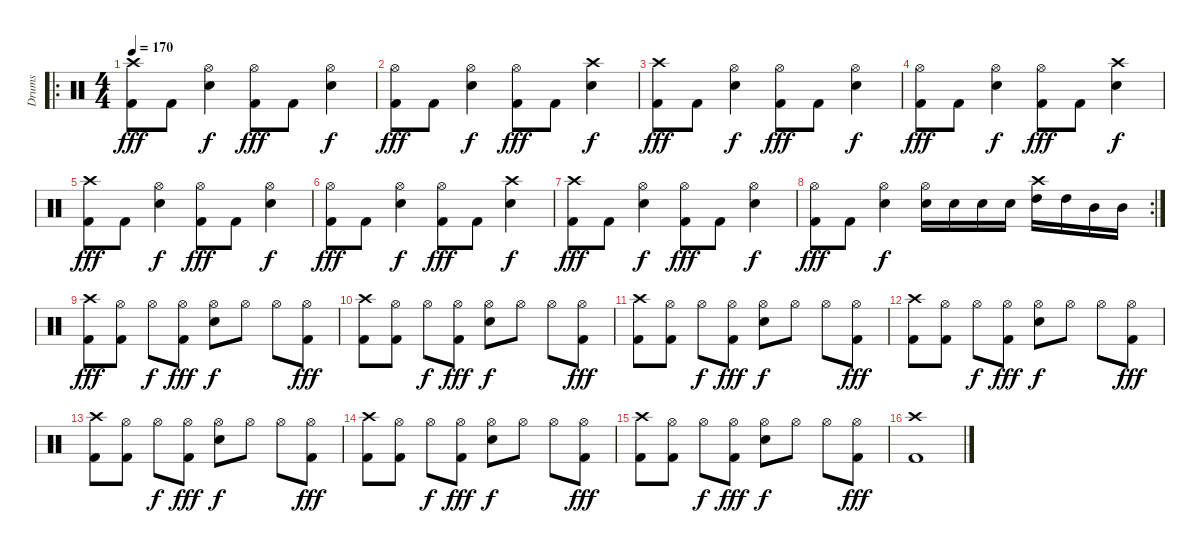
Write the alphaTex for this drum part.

\track ("Drums" "Drums") {instrument percussion}
\staff {score}
\articulation defaults
\ro
\ts (4 4)
\tempo 170
\clef neutral
\ks c
("Crash high (hit)" "Kick (hit) 2").8{dy fff} "Kick (hit) 2".8 ("Hi-Hat (open)" "Electric Snare (hit)").4{dy f} ("Hi-Hat (open)" "Kick (hit) 2").8{dy fff} "Kick (hit) 2".8 ("Hi-Hat (open)" "Electric Snare (hit)").4{dy f} |
("Hi-Hat (open)" "Kick (hit) 2").8{dy fff} "Kick (hit) 2".8 ("Hi-Hat (open)" "Electric Snare (hit)").4{dy f} ("Hi-Hat (open)" "Kick (hit) 2").8{dy fff} "Kick (hit) 2".8 ("Crash high (hit)" "Electric Snare (hit)").4{dy f} |
("Crash high (hit)" "Kick (hit) 2").8{dy fff} "Kick (hit) 2".8 ("Hi-Hat (open)" "Electric Snare (hit)").4{dy f} ("Hi-Hat (open)" "Kick (hit) 2").8{dy fff} "Kick (hit) 2".8 ("Hi-Hat (open)" "Electric Snare (hit)").4{dy f} |
("Hi-Hat (open)" "Kick (hit) 2").8{dy fff} "Kick (hit) 2".8 ("Hi-Hat (open)" "Electric Snare (hit)").4{dy f} ("Hi-Hat (open)" "Kick (hit) 2").8{dy fff} "Kick (hit) 2".8 ("Crash high (hit)" "Electric Snare (hit)").4{dy f} |
("Crash high (hit)" "Kick (hit) 2").8{dy fff} "Kick (hit) 2".8 ("Hi-Hat (open)" "Electric Snare (hit)").4{dy f} ("Hi-Hat (open)" "Kick (hit) 2").8{dy fff} "Kick (hit) 2".8 ("Hi-Hat (open)" "Electric Snare (hit)").4{dy f} |
("Hi-Hat (open)" "Kick (hit) 2").8{dy fff} "Kick (hit) 2".8 ("Hi-Hat (open)" "Electric Snare (hit)").4{dy f} ("Hi-Hat (open)" "Kick (hit) 2").8{dy fff} "Kick (hit) 2".8 ("Crash high (hit)" "Electric Snare (hit)").4{dy f} |
("Crash high (hit)" "Kick (hit) 2").8{dy fff} "Kick (hit) 2".8 ("Hi-Hat (open)" "Electric Snare (hit)").4{dy f} ("Hi-Hat (open)" "Kick (hit) 2").8{dy fff} "Kick (hit) 2".8 ("Hi-Hat (open)" "Electric Snare (hit)").4{dy f} |
\rc 2
("Hi-Hat (open)" "Kick (hit) 2").8{dy fff} "Kick (hit) 2".8 ("Hi-Hat (open)" "Electric Snare (hit)").4{dy f} ("Hi-Hat (open)" "Electric Snare (hit)").16 "Electric Snare (hit)".16 "Electric Snare (hit)".16 "Electric Snare (hit)".16 ("Crash high (hit)" "High Tom (hit)").16 "High Tom (hit)".16 "Mid Tom (hit)".16 "Mid Tom (hit)".16 |
("Crash high (hit)" "Kick (hit) 2").8{dy fff} ("Hi-Hat (open)" "Kick (hit) 2").8 "Hi-Hat (open)".8{dy f} ("Hi-Hat (open)" "Kick (hit) 2").8{dy fff} ("Hi-Hat (open)" "Electric Snare (hit)").8{dy f} "Hi-Hat (open)".8 "Hi-Hat (open)".8 ("Hi-Hat (open)" "Kick (hit) 2").8{dy fff} |
("Crash high (hit)" "Kick (hit) 2").8 ("Hi-Hat (open)" "Kick (hit) 2").8 "Hi-Hat (open)".8{dy f} ("Hi-Hat (open)" "Kick (hit) 2").8{dy fff} ("Hi-Hat (open)" "Electric Snare (hit)").8{dy f} "Hi-Hat (open)".8 "Hi-Hat (open)".8 ("Hi-Hat (open)" "Kick (hit) 2").8{dy fff} |
("Crash high (hit)" "Kick (hit) 2").8 ("Hi-Hat (open)" "Kick (hit) 2").8 "Hi-Hat (open)".8{dy f} ("Hi-Hat (open)" "Kick (hit) 2").8{dy fff} ("Hi-Hat (open)" "Electric Snare (hit)").8{dy f} "Hi-Hat (open)".8 "Hi-Hat (open)".8 ("Hi-Hat (open)" "Kick (hit) 2").8{dy fff} |
("Crash high (hit)" "Kick (hit) 2").8 ("Hi-Hat (open)" "Kick (hit) 2").8 "Hi-Hat (open)".8{dy f} ("Hi-Hat (open)" "Kick (hit) 2").8{dy fff} ("Hi-Hat (open)" "Electric Snare (hit)").8{dy f} "Hi-Hat (open)".8 "Hi-Hat (open)".8 ("Hi-Hat (open)" "Kick (hit) 2").8{dy fff} |
("Crash high (hit)" "Kick (hit) 2").8 ("Hi-Hat (open)" "Kick (hit) 2").8 "Hi-Hat (open)".8{dy f} ("Hi-Hat (open)" "Kick (hit) 2").8{dy fff} ("Hi-Hat (open)" "Electric Snare (hit)").8{dy f} "Hi-Hat (open)".8 "Hi-Hat (open)".8 ("Hi-Hat (open)" "Kick (hit) 2").8{dy fff} |
("Crash high (hit)" "Kick (hit) 2").8 ("Hi-Hat (open)" "Kick (hit) 2").8 "Hi-Hat (open)".8{dy f} ("Hi-Hat (open)" "Kick (hit) 2").8{dy fff} ("Hi-Hat (open)" "Electric Snare (hit)").8{dy f} "Hi-Hat (open)".8 "Hi-Hat (open)".8 ("Hi-Hat (open)" "Kick (hit) 2").8{dy fff} |
("Crash high (hit)" "Kick (hit) 2").8 ("Hi-Hat (open)" "Kick (hit) 2").8 "Hi-Hat (open)".8{dy f} ("Hi-Hat (open)" "Kick (hit) 2").8{dy fff} ("Hi-Hat (open)" "Electric Snare (hit)").8{dy f} "Hi-Hat (open)".8 "Hi-Hat (open)".8 ("Hi-Hat (open)" "Kick (hit) 2").8{dy fff} |
("Crash high (hit)" "Kick (hit) 2").1
